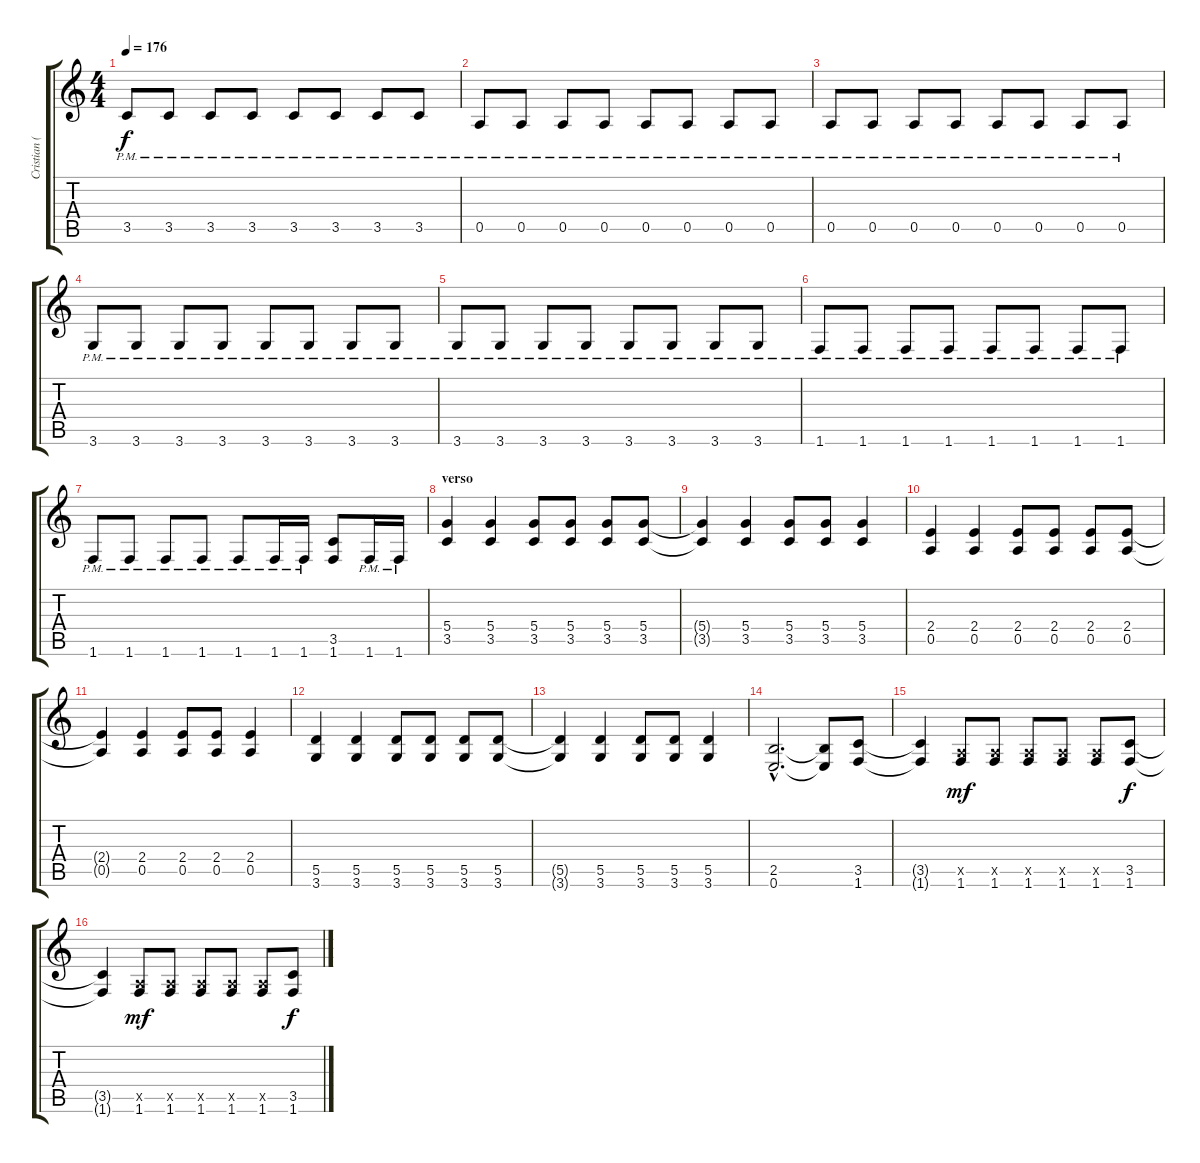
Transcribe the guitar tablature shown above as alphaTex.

\track ("Cristian (guitarra)" "Cristian (") {instrument distortionguitar}
\staff {score tabs}
\tuning (E4 B3 G3 D3 A2 E2) {hide}
\ts (4 4)
\tempo 176
\clef g2
\ks c
3.5{pm}.8{dy f} 3.5{pm}.8 3.5{pm}.8 3.5{pm}.8 3.5{pm}.8 3.5{pm}.8 3.5{pm}.8 3.5{pm}.8 |
0.5{pm}.8 0.5{pm}.8 0.5{pm}.8 0.5{pm}.8 0.5{pm}.8 0.5{pm}.8 0.5{pm}.8 0.5{pm}.8 |
0.5{pm}.8 0.5{pm}.8 0.5{pm}.8 0.5{pm}.8 0.5{pm}.8 0.5{pm}.8 0.5{pm}.8 0.5{pm}.8 |
3.6{pm}.8 3.6{pm}.8 3.6{pm}.8 3.6{pm}.8 3.6{pm}.8 3.6{pm}.8 3.6{pm}.8 3.6{pm}.8 |
3.6{pm}.8 3.6{pm}.8 3.6{pm}.8 3.6{pm}.8 3.6{pm}.8 3.6{pm}.8 3.6{pm}.8 3.6{pm}.8 |
1.6{pm}.8 1.6{pm}.8 1.6{pm}.8 1.6{pm}.8 1.6{pm}.8 1.6{pm}.8 1.6{pm}.8 1.6{pm}.8 |
1.6{pm}.8 1.6{pm}.8 1.6{pm}.8 1.6{pm}.8 1.6{pm}.8{volume 13} 1.6{pm}.16 1.6{pm}.16 (3.5 1.6).8 1.6{pm}.16 1.6{pm}.16 |
\section ("" "verso")
(5.4 3.5).4 (5.4 3.5).4 (5.4 3.5).8 (5.4 3.5).8 (5.4 3.5).8 (5.4 3.5).8 |
(5.4{t} 3.5{t}).4 (5.4 3.5).4 (5.4 3.5).8 (5.4 3.5).8 (5.4 3.5).4 |
(2.4 0.5).4 (2.4 0.5).4 (2.4 0.5).8 (2.4 0.5).8 (2.4 0.5).8 (2.4 0.5).8 |
(2.4{t} 0.5{t}).4 (2.4 0.5).4 (2.4 0.5).8 (2.4 0.5).8 (2.4 0.5).4 |
(5.5 3.6).4 (5.5 3.6).4 (5.5 3.6).8 (5.5 3.6).8 (5.5 3.6).8 (5.5 3.6).8 |
(5.5{t} 3.6{t}).4 (5.5 3.6).4 (5.5 3.6).8 (5.5 3.6).8 (5.5 3.6).4 |
(2.5{hac} 0.6{hac}).2{d} (2.5{t} 0.6{t}).8 (3.5 1.6).8 |
(3.5{t} 1.6{t}).4 (0.5{x} 1.6).8{dy mf} (0.5{x} 1.6).8 (0.5{x} 1.6).8 (0.5{x} 1.6).8 (0.5{x} 1.6).8 (3.5 1.6).8{dy f} |
(3.5{t} 1.6{t}).4 (0.5{x} 1.6).8{dy mf} (0.5{x} 1.6).8 (0.5{x} 1.6).8 (0.5{x} 1.6).8 (0.5{x} 1.6).8 (3.5 1.6).8{dy f}
